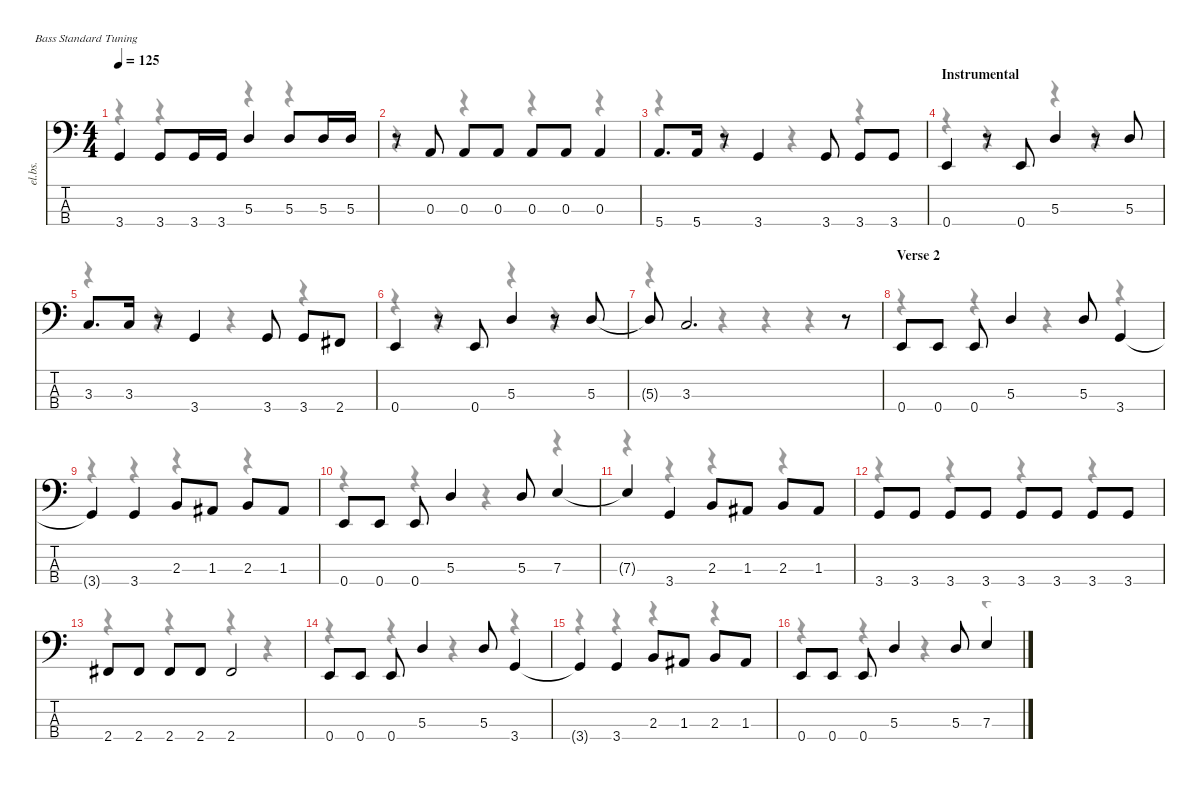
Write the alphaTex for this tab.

\defaultSystemsLayout 4
\hideDynamics
\bracketExtendMode nobrackets
\otherSystemsTrackNameOrientation horizontal
\track ("Bass" "el.bs.") {instrument electricbasspick}
\staff {score tabs}
\tuning (G2 D2 A1 E1)
\voice
\ts (4 4)
\tempo 125
\clef f4
\ks c
3.4.4{dy f beam Up} 3.4.8{beam Up} 3.4.16{beam Up} 3.4.16{beam Up} 5.3.4{beam Up} 5.3.8{beam Up} 5.3.16{beam Up} 5.3.16{beam Up} |
r.8{beam Up} 0.3.8{beam Up} 0.3.8{beam Up} 0.3.8{beam Up} 0.3.8{beam Up} 0.3.8{beam Up} 0.3.4{beam Up} |
5.4.8{d beam Up} 5.4.16{beam Up} r.8{beam Up} 3.4.4{beam Up} 3.4.8{beam Up} 3.4.8{beam Up} 3.4.8{beam Up} |
\section ("" "Instrumental")
0.4.4{beam Up} r.8{beam Up} 0.4.8{beam Up} 5.3.4{beam Up} r.8{beam Up} 5.3.8{beam Up} |
3.3.8{d beam Up} 3.3.16{beam Up} r.8{beam Up} 3.4.4{beam Up} 3.4.8{beam Up} 3.4.8{beam Up} 2.4{acc #}.8{beam Up} |
0.4.4{beam Up} r.8{beam Up} 0.4.8{beam Up} 5.3.4{beam Up} r.8{beam Up} 5.3.8{beam Up} |
5.3{t}.8{beam Up} 3.3.2{d beam Up} r.8{beam Up} |
\section ("" "Verse 2")
0.4.8{beam Up} 0.4.8{beam Up} 0.4.8{beam Up} 5.3.4{beam Up} 5.3.8{beam Up} 3.4.4{beam Up} |
3.4{t}.4{beam Up} 3.4.4{beam Up} 2.3.8{beam Up} 1.3{acc #}.8{beam Up} 2.3.8{beam Up} 1.3{acc #}.8{beam Up} |
0.4.8{beam Up} 0.4.8{beam Up} 0.4.8{beam Up} 5.3.4{beam Up} 5.3.8{beam Up} 7.3.4{beam Up} |
7.3{t}.4{beam Up} 3.4.4{beam Up} 2.3.8{beam Up} 1.3{acc #}.8{beam Up} 2.3.8{beam Up} 1.3{acc #}.8{beam Up} |
3.4.8{beam Up} 3.4.8{beam Up} 3.4.8{beam Up} 3.4.8{beam Up} 3.4.8{beam Up} 3.4.8{beam Up} 3.4.8{beam Up} 3.4.8{beam Up} |
2.4{acc #}.8{beam Up} 2.4{acc #}.8{beam Up} 2.4{acc #}.8{beam Up} 2.4{acc #}.8{beam Up} 2.4{acc #}.2{beam Up} |
0.4.8{beam Up} 0.4.8{beam Up} 0.4.8{beam Up} 5.3.4{beam Up} 5.3.8{beam Up} 3.4.4{beam Up} |
3.4{t}.4{beam Up} 3.4.4{beam Up} 2.3.8{beam Up} 1.3{acc #}.8{beam Up} 2.3.8{beam Up} 1.3{acc #}.8{beam Up} |
0.4.8{beam Up} 0.4.8{beam Up} 0.4.8{beam Up} 5.3.4{beam Up} 5.3.8{beam Up} 7.3.4{beam Up}
\voice
\clef f4
\ottava regular
\simile none
\ks c
r.4{dy mf beam Down} r.4{beam Down} r.4{beam Down} r.4{beam Down} |
r.4{beam Down} r.4{beam Down} r.4{beam Down} r.4{beam Down} |
r.4{beam Down} r.4{beam Down} r.4{beam Down} r.4{beam Down} |
r.4{beam Down} r.4{beam Down} r.4{beam Down} r.4{beam Down} |
r.4{beam Down} r.4{beam Down} r.4{beam Down} r.4{beam Down} |
r.4{beam Down} r.4{beam Down} r.4{beam Down} r.4{beam Down} |
r.4{beam Down} r.4{beam Down} r.4{beam Down} r.4{beam Down} |
r.4{beam Down} r.4{beam Down} r.4{beam Down} r.4{beam Down} |
r.4{beam Down} r.4{beam Down} r.4{beam Down} r.4{beam Down} |
r.4{beam Down} r.4{beam Down} r.4{beam Down} r.4{beam Down} |
r.4{beam Down} r.4{beam Down} r.4{beam Down} r.4{beam Down} |
r.4{beam Down} r.4{beam Down} r.4{beam Down} r.4{beam Down} |
r.4{beam Down} r.4{beam Down} r.4{beam Down} r.4{beam Down} |
r.4{beam Down} r.4{beam Down} r.4{beam Down} r.4{beam Down} |
r.4{beam Down} r.4{beam Down} r.4{beam Down} r.4{beam Down} |
r.4{beam Down} r.4{beam Down} r.4{beam Down} r.4{beam Down}
